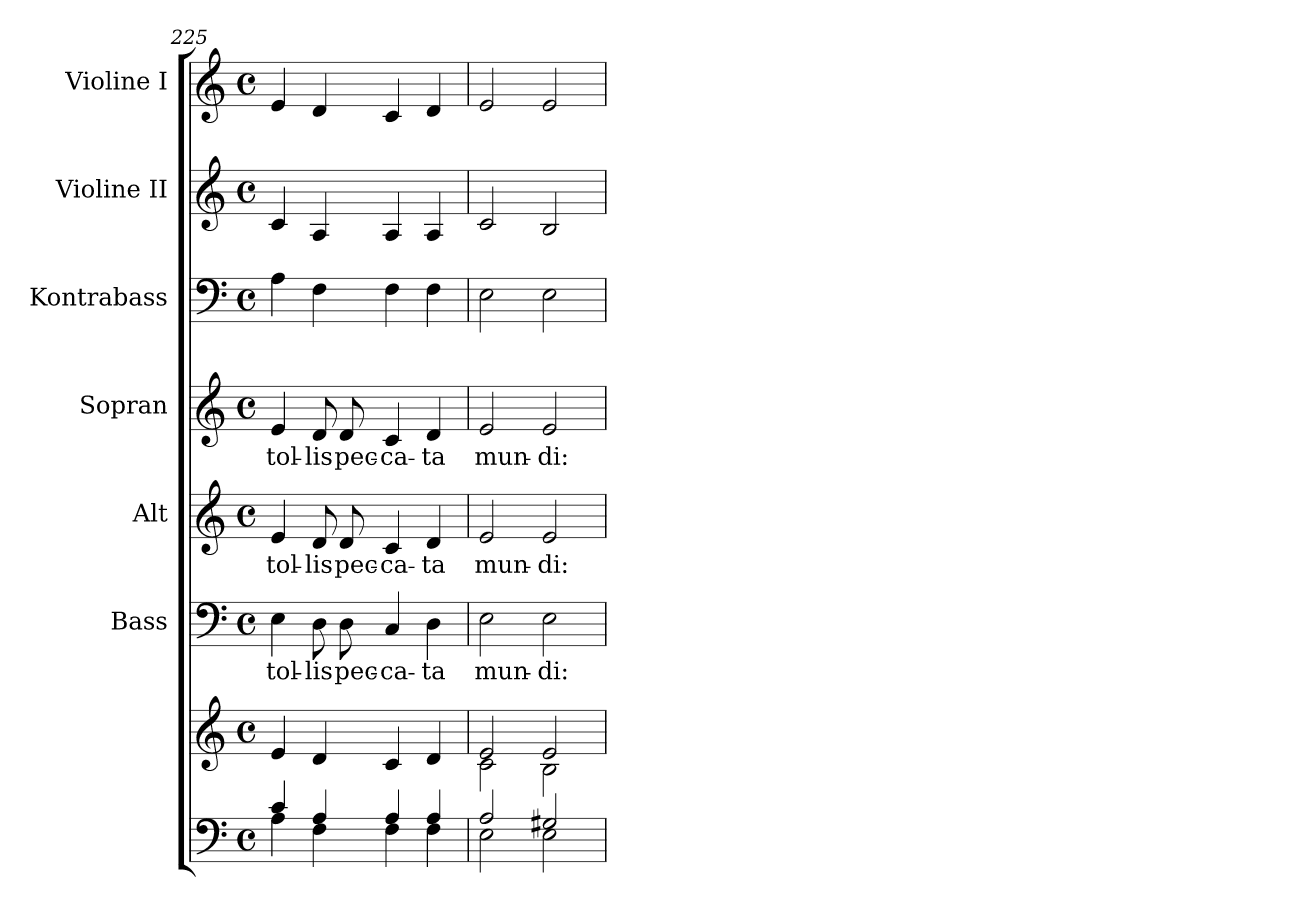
**kern	**kern	**kern	**text	**kern	**text	**kern	**text	**kern	**kern	**kern
*part7	*part7	*part6	*part6	*part5	*part5	*part4	*part4	*part3	*part2	*part1
*staff8	*staff7	*staff6	*staff6	*staff5	*staff5	*staff4	*staff4	*staff3	*staff2	*staff1
*	*	*I"Bass	*	*I"Alt	*	*I"Sopran	*	*I"Kontrabass	*I"Violine II	*I"Violine I
*	*	*I'B.	*	*I'A.	*	*I'S.	*	*I'Kb.	*I'Vl. II	*I'Vl. I
*clefF4	*clefG2	*clefF4	*	*clefG2	*	*clefG2	*	*clefF4	*clefG2	*clefG2
*	*	*	*	*	*	*	*	*ITrd7c12	*	*
*k[]	*k[]	*k[]	*	*k[]	*	*k[]	*	*k[]	*k[]	*k[]
*C:	*C:	*C:	*	*C:	*	*C:	*	*C:	*C:	*C:
*M4/4	*M4/4	*M4/4	*	*M4/4	*	*M4/4	*	*M4/4	*M4/4	*M4/4
*met(c)	*met(c)	*met(c)	*	*met(c)	*	*met(c)	*	*met(c)	*met(c)	*met(c)
=225	=225	=225	=225	=225	=225	=225	=225	=225	=225	=225
*^	*	*	*	*	*	*	*	*	*	*
!	!	!	!	!LO:LY:b	!	!LO:LY:b	!	!LO:LY:b	!	!	!
4c/	4A\	4e/	4E\	tol-	4e/	tol-	4e/	tol-	4AA\	4c/	4e/
!	!	!	!	!LO:LY:b	!	!LO:LY:b	!	!LO:LY:b	!	!	!
4A/	4F\	4d/	8D\	-lis	8d/	-lis	8d/	-lis	4FF\	4A/	4d/
!	!	!	!	!LO:LY:b	!	!LO:LY:b	!	!LO:LY:b	!	!	!
.	.	.	8D\	pec-	8d/	pec-	8d/	pec-	.	.	.
!	!	!	!	!LO:LY:b	!	!LO:LY:b	!	!LO:LY:b	!	!	!
4A/	4F\	4c/	4C/	-ca-	4c/	-ca-	4c/	-ca-	4FF\	4A/	4c/
!	!	!	!	!LO:LY:b	!	!LO:LY:b	!	!LO:LY:b	!	!	!
4A/	4F\	4d/	4D\	-ta	4d/	-ta	4d/	-ta	4FF\	4A/	4d/
=226	=226	=226	=226	=226	=226	=226	=226	=226	=226	=226	=226
*	*	*^	*	*	*	*	*	*	*	*	*
!	!	!	!	!	!LO:LY:b	!	!LO:LY:b	!	!LO:LY:b	!	!	!
2A/	2E\	2e/	2c\	2E\	mun-	2e/	mun-	2e/	mun-	2EE\	2c/	2e/
!	!	!	!	!	!LO:LY:b	!	!LO:LY:b	!	!LO:LY:b	!	!	!
2G#X/	2E\	2e/	2B\	2E\	-di:	2e/	-di:	2e/	-di:	2EE\	2B/	2e/
*v	*v	*	*	*	*	*	*	*	*	*	*	*
*	*v	*v	*	*	*	*	*	*	*	*	*
=	=	=	=	=	=	=	=	=	=	=
*-	*-	*-	*-	*-	*-	*-	*-	*-	*-	*-
